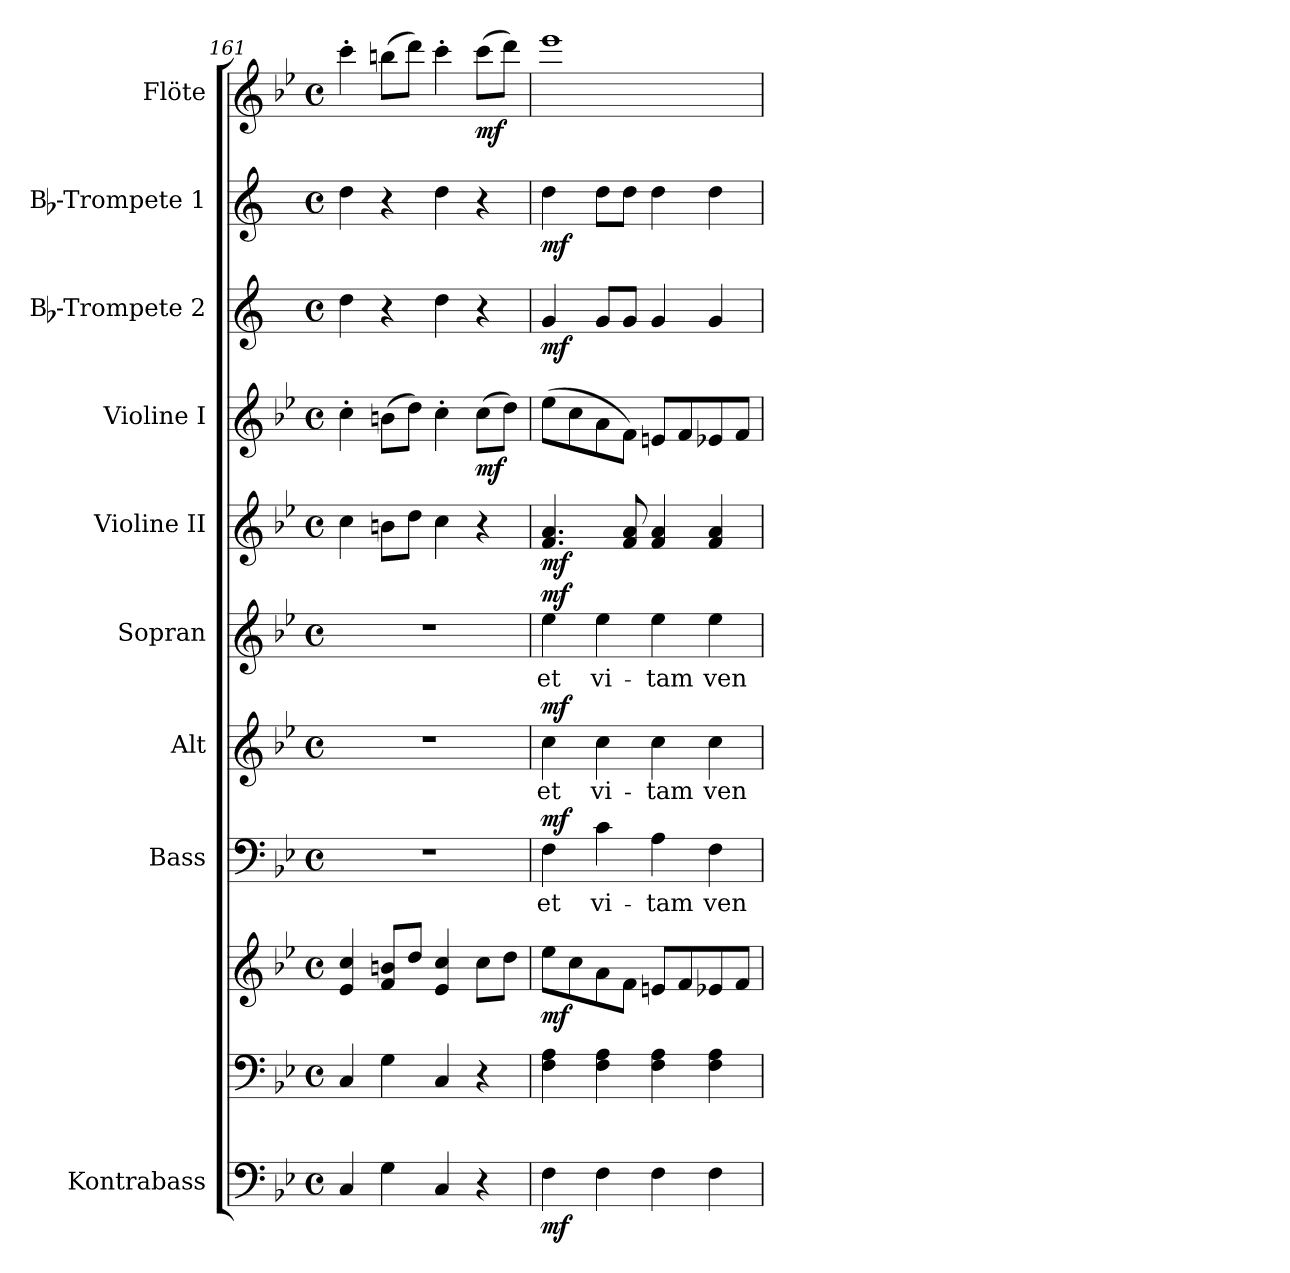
**kern	**dynam	**kern	**kern	**dynam	**kern	**text	**dynam	**kern	**text	**dynam	**kern	**text	**dynam	**kern	**dynam	**kern	**dynam	**kern	**dynam	**kern	**dynam	**kern	**dynam
*part10	*part10	*part9	*part9	*part9	*part8	*part8	*part8	*part7	*part7	*part7	*part6	*part6	*part6	*part5	*part5	*part4	*part4	*part3	*part3	*part2	*part2	*part1	*part1
*staff11	*staff11	*staff10	*staff9	*staff9/10	*staff8	*staff8	*staff8	*staff7	*staff7	*staff7	*staff6	*staff6	*staff6	*staff5	*staff5	*staff4	*staff4	*staff3	*staff3	*staff2	*staff2	*staff1	*staff1
*I"Kontrabass	*	*	*	*	*I"Bass	*	*	*I"Alt	*	*	*I"Sopran	*	*	*I"Violine II	*	*I"Violine I	*	*I"Bb-Trompete 2	*	*I"Bb-Trompete 1	*	*I"Flöte	*
*I'Kb.	*	*	*	*	*I'B.	*	*	*I'A.	*	*	*I'S.	*	*	*I'Vl. II	*	*I'Vl. I	*	*I'Bb Trp. 2	*	*I'Bb Trp. 1	*	*I'Fl.	*
!!LO:PB:g=z
*clefF4	*	*clefF4	*clefG2	*	*clefF4	*	*	*clefG2	*	*	*clefG2	*	*	*clefG2	*	*clefG2	*	*clefG2	*	*clefG2	*	*clefG2	*
*ITrd7c12	*	*	*	*	*	*	*	*	*	*	*	*	*	*	*	*	*	*ITrd1c2	*	*ITrd1c2	*	*	*
*k[b-e-]	*	*k[b-e-]	*k[b-e-]	*	*k[b-e-]	*	*	*k[b-e-]	*	*	*k[b-e-]	*	*	*k[b-e-]	*	*k[b-e-]	*	*k[b-e-]	*	*k[b-e-]	*	*k[b-e-]	*
*B-:	*	*B-:	*B-:	*	*B-:	*	*	*B-:	*	*	*B-:	*	*	*B-:	*	*B-:	*	*B-:	*	*B-:	*	*B-:	*
*M4/4	*	*M4/4	*M4/4	*	*M4/4	*	*	*M4/4	*	*	*M4/4	*	*	*M4/4	*	*M4/4	*	*M4/4	*	*M4/4	*	*M4/4	*
*met(c)	*	*met(c)	*met(c)	*	*met(c)	*	*	*met(c)	*	*	*met(c)	*	*	*met(c)	*	*met(c)	*	*met(c)	*	*met(c)	*	*met(c)	*
=161	=161	=161	=161	=161	=161	=161	=161	=161	=161	=161	=161	=161	=161	=161	=161	=161	=161	=161	=161	=161	=161	=161	=161
4CC/	.	4C/	4e-/ 4cc/	.	1r	.	.	1r	.	.	1r	.	.	4cc\	.	4cc'>\	.	4cc\	.	4cc\	.	4ccc'>\	.
4GG\	.	4G\	8f/ 8bn/L	.	.	.	.	.	.	.	.	.	.	8bn\L	.	(>8bn\L	.	4r	.	4r	.	(>8bbn\L	.
.	.	.	8dd/J	.	.	.	.	.	.	.	.	.	.	8dd\J	.	8dd\J)	.	.	.	.	.	8ddd\J)	.
4CC/	.	4C/	4e-/ 4cc/	.	.	.	.	.	.	.	.	.	.	4cc\	.	4cc'>\	.	4cc\	.	4cc\	.	4ccc'>\	.
!	!	!	!	!	!	!	!	!	!	!	!	!	!	!	!	!	!LO:DY:b	!	!	!	!	!	!LO:DY:b
4r	.	4r	8cc\L	.	.	.	.	.	.	.	.	.	.	4r	.	(>8cc\L	mf	4r	.	4r	.	(>8ccc\L	mf
.	.	.	8dd\J	.	.	.	.	.	.	.	.	.	.	.	.	8dd\J)	.	.	.	.	.	8ddd\J)	.
=162	=162	=162	=162	=162	=162	=162	=162	=162	=162	=162	=162	=162	=162	=162	=162	=162	=162	=162	=162	=162	=162	=162	=162
!	!LO:DY:b	!	!	!LO:DY:b	!	!LO:LY:b	!LO:DY:a	!	!LO:LY:b	!LO:DY:a	!	!LO:LY:b	!LO:DY:a	!	!LO:DY:b	!	!	!	!LO:DY:b	!	!LO:DY:b	!	!
4FF\	mf	4F\ 4A\	8ee-\L	mf	4F\	et	mf	4cc\	et	mf	4ee-\	et	mf	4.f/ 4.a/	mf	(>8ee-\L	.	4f/	mf	4cc\	mf	1eee-	.
.	.	.	8cc\	.	.	.	.	.	.	.	.	.	.	.	.	8cc\	.	.	.	.	.	.	.
!	!	!	!	!	!	!LO:LY:b	!	!	!LO:LY:b	!	!	!LO:LY:b	!	!	!	!	!	!	!	!	!	!	!
4FF\	.	4F\ 4A\	8a\	.	4c\	vi-	.	4cc\	vi-	.	4ee-\	vi-	.	.	.	8a\	.	8f/L	.	8cc\L	.	.	.
.	.	.	8f\J	.	.	.	.	.	.	.	.	.	.	8f/ 8a/	.	8f\J)	.	8f/J	.	8cc\J	.	.	.
!	!	!	!	!	!	!LO:LY:b	!	!	!LO:LY:b	!	!	!LO:LY:b	!	!	!	!	!	!	!	!	!	!	!
4FF\	.	4F\ 4A\	8en/L	.	4A\	-tam	.	4cc\	-tam	.	4ee-\	-tam	.	4f/ 4a/	.	8en/L	.	4f/	.	4cc\	.	.	.
.	.	.	8f/	.	.	.	.	.	.	.	.	.	.	.	.	8f/	.	.	.	.	.	.	.
!	!	!	!	!	!	!LO:LY:b	!	!	!LO:LY:b	!	!	!LO:LY:b	!	!	!	!	!	!	!	!	!	!	!
4FF\	.	4F\ 4A\	8e-X/	.	4F\	ven-	.	4cc\	ven-	.	4ee-\	ven-	.	4f/ 4a/	.	8e-X/	.	4f/	.	4cc\	.	.	.
.	.	.	8f/J	.	.	.	.	.	.	.	.	.	.	.	.	8f/J	.	.	.	.	.	.	.
=	=	=	=	=	=	=	=	=	=	=	=	=	=	=	=	=	=	=	=	=	=	=	=
*-	*-	*-	*-	*-	*-	*-	*-	*-	*-	*-	*-	*-	*-	*-	*-	*-	*-	*-	*-	*-	*-	*-	*-
